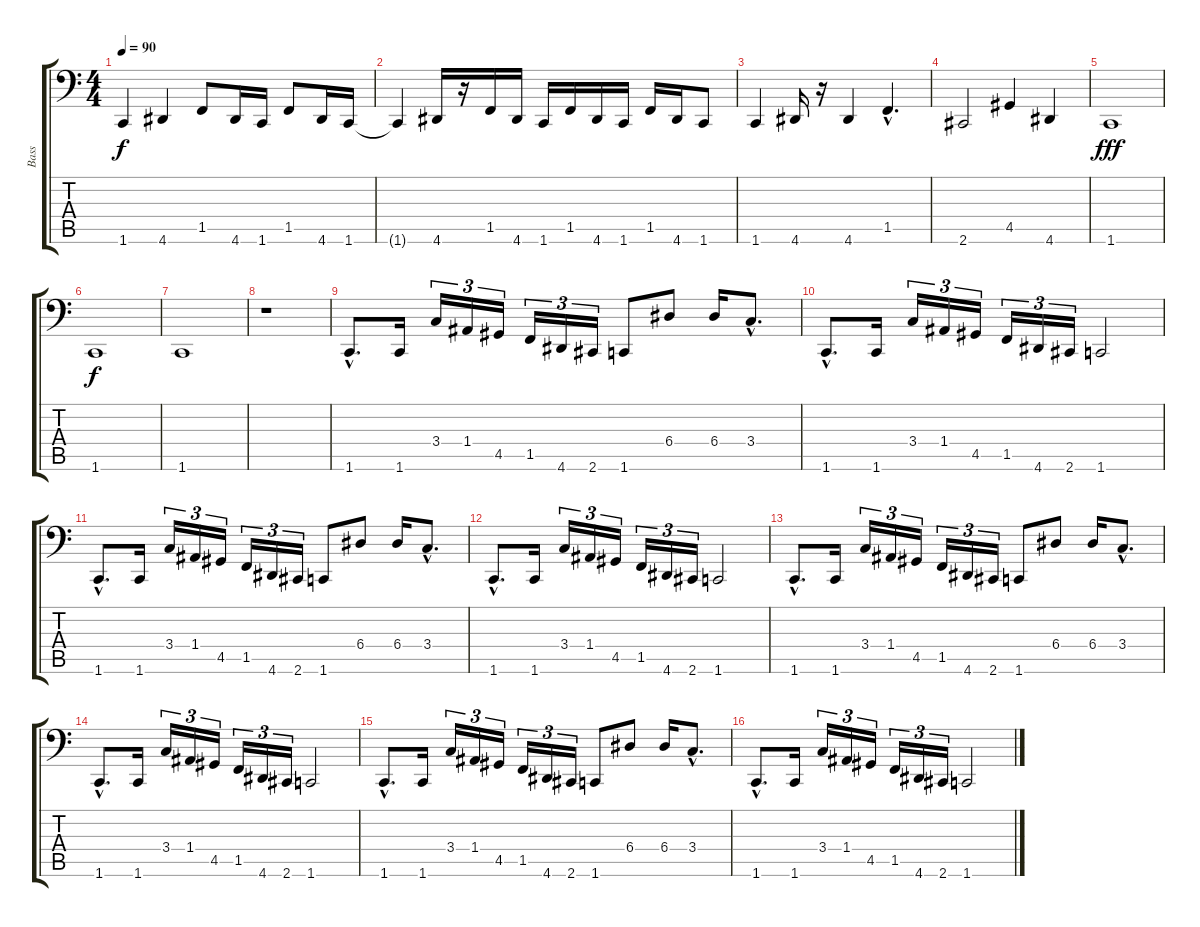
\track ("Bass" "Bass") {instrument fretlessbass}
\staff {score tabs}
\tuning (C3 G2 D2 A1 E1 B0) {hide}
\ts (4 4)
\tempo 90
\clef f4
\ks c
1.6.4{dy f} 4.6.4 1.5.8 4.6.16 1.6.16 1.5.8 4.6.16 1.6.16 |
1.6{t}.4 4.6.16 r.16 1.5.16 4.6.16 1.6.16 1.5.16 4.6.16 1.6.16 1.5.16 4.6.16 1.6.8 |
1.6.4 4.6.16 r.16 4.6.4 1.5{hac}.4{d} |
2.6.2 4.5.4 4.6.4 |
1.6.1{dy fff} |
1.6.1{dy f} |
1.6.1 |
r.1 |
1.6{hac}.8{d} 1.6.16 3.4.16{tu (3 2)} 1.4.16{tu (3 2)} 4.5.16{tu (3 2)} 1.5.16{tu (3 2)} 4.6.16{tu (3 2)} 2.6.16{tu (3 2)} 1.6.8 6.4.8 6.4.16 3.4{hac}.8{d} |
1.6{hac}.8{d} 1.6.16 3.4.16{tu (3 2)} 1.4.16{tu (3 2)} 4.5.16{tu (3 2)} 1.5.16{tu (3 2)} 4.6.16{tu (3 2)} 2.6.16{tu (3 2)} 1.6.2 |
1.6{hac}.8{d} 1.6.16 3.4.16{tu (3 2)} 1.4.16{tu (3 2)} 4.5.16{tu (3 2)} 1.5.16{tu (3 2)} 4.6.16{tu (3 2)} 2.6.16{tu (3 2)} 1.6.8 6.4.8 6.4.16 3.4{hac}.8{d} |
1.6{hac}.8{d} 1.6.16 3.4.16{tu (3 2)} 1.4.16{tu (3 2)} 4.5.16{tu (3 2)} 1.5.16{tu (3 2)} 4.6.16{tu (3 2)} 2.6.16{tu (3 2)} 1.6.2 |
1.6{hac}.8{d} 1.6.16 3.4.16{tu (3 2)} 1.4.16{tu (3 2)} 4.5.16{tu (3 2)} 1.5.16{tu (3 2)} 4.6.16{tu (3 2)} 2.6.16{tu (3 2)} 1.6.8 6.4.8 6.4.16 3.4{hac}.8{d} |
1.6{hac}.8{d} 1.6.16 3.4.16{tu (3 2)} 1.4.16{tu (3 2)} 4.5.16{tu (3 2)} 1.5.16{tu (3 2)} 4.6.16{tu (3 2)} 2.6.16{tu (3 2)} 1.6.2 |
1.6{hac}.8{d} 1.6.16 3.4.16{tu (3 2)} 1.4.16{tu (3 2)} 4.5.16{tu (3 2)} 1.5.16{tu (3 2)} 4.6.16{tu (3 2)} 2.6.16{tu (3 2)} 1.6.8 6.4.8 6.4.16 3.4{hac}.8{d} |
1.6{hac}.8{d} 1.6.16 3.4.16{tu (3 2)} 1.4.16{tu (3 2)} 4.5.16{tu (3 2)} 1.5.16{tu (3 2)} 4.6.16{tu (3 2)} 2.6.16{tu (3 2)} 1.6.2
